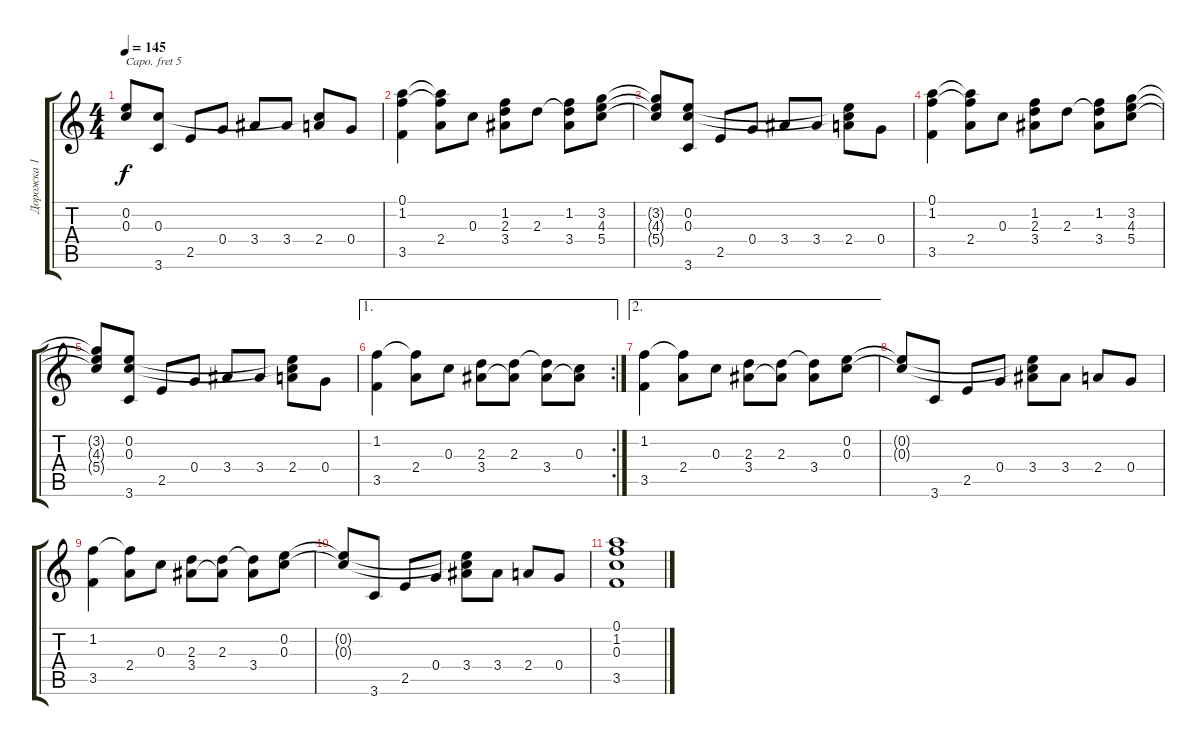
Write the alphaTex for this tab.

\track ("Дорожка 1" "Дорожка 1") {instrument acousticguitarnylon}
\staff {score tabs}
\capo 5
\tuning (E4 B3 G3 D3 A2 E2) {hide}
\ts (4 4)
\tempo 145
\clef g2
\ks c
(0.2{t} 0.3{t}).8{dy f} (0.3 3.6).8 2.5.8 0.4.8 3.4.8 3.4.8 (0.3{t} 2.4).8 0.4.8 |
(0.1 1.2 3.5).4 (0.1{t} 1.2{t} 2.4).8 0.3.8 (1.2 2.3 3.4).8 2.3.8 (1.2 2.3{t} 3.4).8 (3.2 4.3 5.4).8 |
(3.2{t} 4.3{t} 5.4{t}).8 (0.2 0.3 3.6).8 2.5.8 0.4.8 3.4.8 3.4.8 (0.2{t} 0.3{t} 2.4).8 0.4.8 |
(0.1 1.2 3.5).4 (0.1{t} 1.2{t} 2.4).8 0.3.8 (1.2 2.3 3.4).8 2.3.8 (1.2 2.3{t} 3.4).8 (3.2 4.3 5.4).8 |
(3.2{t} 4.3{t} 5.4{t}).8 (0.2 0.3 3.6).8 2.5.8 0.4.8 3.4.8 3.4.8 (0.2{t} 0.3{t} 2.4).8 0.4.8 |
\ae 1
\rc 2
(1.2 3.5).4 (1.2{t} 2.4).8 0.3.8 (2.3 3.4).8 (2.3 3.4{t}).8 (2.3{t} 3.4).8 (0.3 3.4{t}).8 |
\ae 2
(1.2 3.5).4 (1.2{t} 2.4).8 0.3.8 (2.3 3.4).8 (2.3 3.4{t}).8 (2.3{t} 3.4).8 (0.2 0.3).8 |
(0.2{t} 0.3{t}).8 3.6.8 2.5.8 0.4.8 (0.2{t} 0.3{t} 3.4).8 3.4.8 2.4.8 0.4.8 |
(1.2 3.5).4 (1.2{t} 2.4).8 0.3.8 (2.3 3.4).8 (2.3 3.4{t}).8 (2.3{t} 3.4).8 (0.2 0.3).8 |
(0.2{t} 0.3{t}).8 3.6.8 2.5.8 0.4.8 (0.2{t} 0.3{t} 3.4).8 3.4.8 2.4.8 0.4.8 |
(0.1 1.2 0.3 3.5).1
